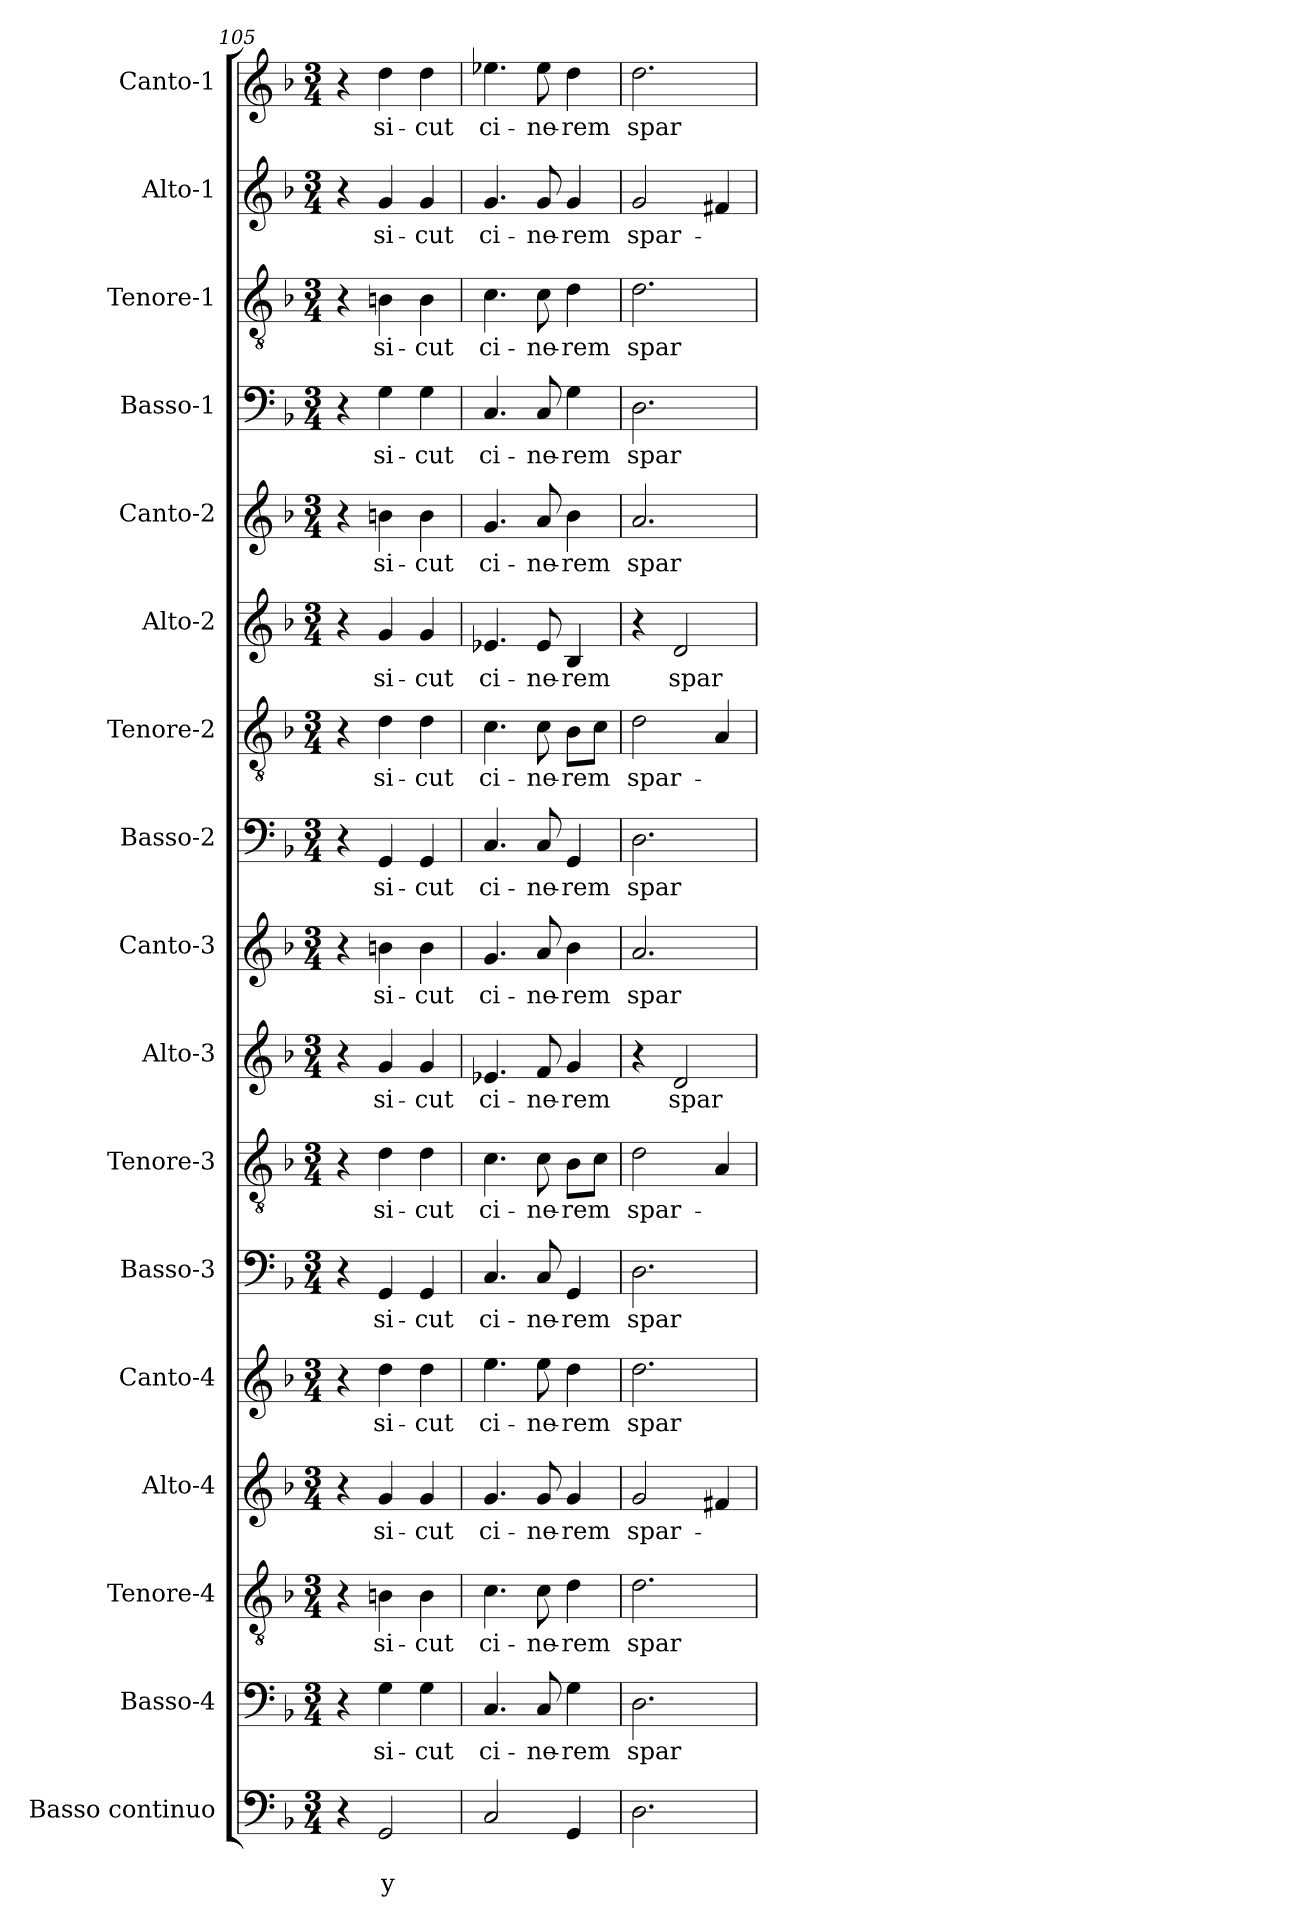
**kern	**text	**text	**kern	**text	**kern	**text	**kern	**text	**kern	**text	**kern	**text	**kern	**text	**kern	**text	**kern	**text	**kern	**text	**kern	**text	**kern	**text	**kern	**text	**kern	**text	**kern	**text	**kern	**text	**kern	**text
*part17	*part17	*part17	*part16	*part16	*part15	*part15	*part14	*part14	*part13	*part13	*part12	*part12	*part11	*part11	*part10	*part10	*part9	*part9	*part8	*part8	*part7	*part7	*part6	*part6	*part5	*part5	*part4	*part4	*part3	*part3	*part2	*part2	*part1	*part1
*staff17	*staff17	*staff17	*staff16	*staff16	*staff15	*staff15	*staff14	*staff14	*staff13	*staff13	*staff12	*staff12	*staff11	*staff11	*staff10	*staff10	*staff9	*staff9	*staff8	*staff8	*staff7	*staff7	*staff6	*staff6	*staff5	*staff5	*staff4	*staff4	*staff3	*staff3	*staff2	*staff2	*staff1	*staff1
*I"Basso continuo	*	*	*I"Basso-4	*	*I"Tenore-4	*	*I"Alto-4	*	*I"Canto-4	*	*I"Basso-3	*	*I"Tenore-3	*	*I"Alto-3	*	*I"Canto-3	*	*I"Basso-2	*	*I"Tenore-2	*	*I"Alto-2	*	*I"Canto-2	*	*I"Basso-1	*	*I"Tenore-1	*	*I"Alto-1	*	*I"Canto-1	*
*I'BC	*	*	*I'B4	*	*I'T4	*	*I'A4	*	*I'C4	*	*I'B3	*	*I'T3	*	*I'A3	*	*I'C3	*	*I'B2	*	*I'T2	*	*I'A2	*	*I'C2	*	*I'B1	*	*I'T1	*	*I'A1	*	*I'C1	*
*clefF4	*	*	*clefF4	*	*clefGv2	*	*clefG2	*	*clefG2	*	*clefF4	*	*clefGv2	*	*clefG2	*	*clefG2	*	*clefF4	*	*clefGv2	*	*clefG2	*	*clefG2	*	*clefF4	*	*clefGv2	*	*clefG2	*	*clefG2	*
*k[b-]	*	*	*k[b-]	*	*k[b-]	*	*k[b-]	*	*k[b-]	*	*k[b-]	*	*k[b-]	*	*k[b-]	*	*k[b-]	*	*k[b-]	*	*k[b-]	*	*k[b-]	*	*k[b-]	*	*k[b-]	*	*k[b-]	*	*k[b-]	*	*k[b-]	*
*F:	*	*	*F:	*	*F:	*	*F:	*	*F:	*	*F:	*	*F:	*	*F:	*	*F:	*	*F:	*	*F:	*	*F:	*	*F:	*	*F:	*	*F:	*	*F:	*	*F:	*
*M3/4	*	*	*M3/4	*	*M3/4	*	*M3/4	*	*M3/4	*	*M3/4	*	*M3/4	*	*M3/4	*	*M3/4	*	*M3/4	*	*M3/4	*	*M3/4	*	*M3/4	*	*M3/4	*	*M3/4	*	*M3/4	*	*M3/4	*
=105	=105	=105	=105	=105	=105	=105	=105	=105	=105	=105	=105	=105	=105	=105	=105	=105	=105	=105	=105	=105	=105	=105	=105	=105	=105	=105	=105	=105	=105	=105	=105	=105	=105	=105
4r	.	.	4r	.	4r	.	4r	.	4r	.	4r	.	4r	.	4r	.	4r	.	4r	.	4r	.	4r	.	4r	.	4r	.	4r	.	4r	.	4r	.
!	!	!LO:LY:b	!	!	!	!	!	!	!	!	!	!	!	!	!	!	!	!	!	!	!	!	!	!	!	!	!	!	!	!	!	!	!	!
!	!	!	!	!LO:LY:b	!	!	!	!	!	!	!	!	!	!	!	!	!	!	!	!	!	!	!	!	!	!	!	!	!	!	!	!	!	!
!	!	!	!	!	!	!LO:LY:b	!	!	!	!	!	!	!	!	!	!	!	!	!	!	!	!	!	!	!	!	!	!	!	!	!	!	!	!
!	!	!	!	!	!	!	!	!LO:LY:b	!	!	!	!	!	!	!	!	!	!	!	!	!	!	!	!	!	!	!	!	!	!	!	!	!	!
!	!	!	!	!	!	!	!	!	!	!LO:LY:b	!	!	!	!	!	!	!	!	!	!	!	!	!	!	!	!	!	!	!	!	!	!	!	!
!	!	!	!	!	!	!	!	!	!	!	!	!LO:LY:b	!	!	!	!	!	!	!	!	!	!	!	!	!	!	!	!	!	!	!	!	!	!
!	!	!	!	!	!	!	!	!	!	!	!	!	!	!LO:LY:b	!	!	!	!	!	!	!	!	!	!	!	!	!	!	!	!	!	!	!	!
!	!	!	!	!	!	!	!	!	!	!	!	!	!	!	!	!LO:LY:b	!	!	!	!	!	!	!	!	!	!	!	!	!	!	!	!	!	!
!	!	!	!	!	!	!	!	!	!	!	!	!	!	!	!	!	!	!LO:LY:b	!	!	!	!	!	!	!	!	!	!	!	!	!	!	!	!
!	!	!	!	!	!	!	!	!	!	!	!	!	!	!	!	!	!	!	!	!LO:LY:b	!	!	!	!	!	!	!	!	!	!	!	!	!	!
!	!	!	!	!	!	!	!	!	!	!	!	!	!	!	!	!	!	!	!	!	!	!LO:LY:b	!	!	!	!	!	!	!	!	!	!	!	!
!	!	!	!	!	!	!	!	!	!	!	!	!	!	!	!	!	!	!	!	!	!	!	!	!LO:LY:b	!	!	!	!	!	!	!	!	!	!
!	!	!	!	!	!	!	!	!	!	!	!	!	!	!	!	!	!	!	!	!	!	!	!	!	!	!LO:LY:b	!	!	!	!	!	!	!	!
!	!	!	!	!	!	!	!	!	!	!	!	!	!	!	!	!	!	!	!	!	!	!	!	!	!	!	!	!LO:LY:b	!	!	!	!	!	!
!	!	!	!	!	!	!	!	!	!	!	!	!	!	!	!	!	!	!	!	!	!	!	!	!	!	!	!	!	!	!LO:LY:b	!	!	!	!
!	!	!	!	!	!	!	!	!	!	!	!	!	!	!	!	!	!	!	!	!	!	!	!	!	!	!	!	!	!	!	!	!LO:LY:b	!	!
!	!	!	!	!	!	!	!	!	!	!	!	!	!	!	!	!	!	!	!	!	!	!	!	!	!	!	!	!	!	!	!	!	!	!LO:LY:b
2GG/	.	y	4G\	si-	4Bn\	si-	4g/	si-	4dd\	si-	4GG/	si-	4d\	si-	4g/	si-	4bn\	si-	4GG/	si-	4d\	si-	4g/	si-	4bn\	si-	4G\	si-	4Bn\	si-	4g/	si-	4dd\	si-
!	!	!	!	!LO:LY:b	!	!	!	!	!	!	!	!	!	!	!	!	!	!	!	!	!	!	!	!	!	!	!	!	!	!	!	!	!	!
!	!	!	!	!	!	!LO:LY:b	!	!	!	!	!	!	!	!	!	!	!	!	!	!	!	!	!	!	!	!	!	!	!	!	!	!	!	!
!	!	!	!	!	!	!	!	!LO:LY:b	!	!	!	!	!	!	!	!	!	!	!	!	!	!	!	!	!	!	!	!	!	!	!	!	!	!
!	!	!	!	!	!	!	!	!	!	!LO:LY:b	!	!	!	!	!	!	!	!	!	!	!	!	!	!	!	!	!	!	!	!	!	!	!	!
!	!	!	!	!	!	!	!	!	!	!	!	!LO:LY:b	!	!	!	!	!	!	!	!	!	!	!	!	!	!	!	!	!	!	!	!	!	!
!	!	!	!	!	!	!	!	!	!	!	!	!	!	!LO:LY:b	!	!	!	!	!	!	!	!	!	!	!	!	!	!	!	!	!	!	!	!
!	!	!	!	!	!	!	!	!	!	!	!	!	!	!	!	!LO:LY:b	!	!	!	!	!	!	!	!	!	!	!	!	!	!	!	!	!	!
!	!	!	!	!	!	!	!	!	!	!	!	!	!	!	!	!	!	!LO:LY:b	!	!	!	!	!	!	!	!	!	!	!	!	!	!	!	!
!	!	!	!	!	!	!	!	!	!	!	!	!	!	!	!	!	!	!	!	!LO:LY:b	!	!	!	!	!	!	!	!	!	!	!	!	!	!
!	!	!	!	!	!	!	!	!	!	!	!	!	!	!	!	!	!	!	!	!	!	!LO:LY:b	!	!	!	!	!	!	!	!	!	!	!	!
!	!	!	!	!	!	!	!	!	!	!	!	!	!	!	!	!	!	!	!	!	!	!	!	!LO:LY:b	!	!	!	!	!	!	!	!	!	!
!	!	!	!	!	!	!	!	!	!	!	!	!	!	!	!	!	!	!	!	!	!	!	!	!	!	!LO:LY:b	!	!	!	!	!	!	!	!
!	!	!	!	!	!	!	!	!	!	!	!	!	!	!	!	!	!	!	!	!	!	!	!	!	!	!	!	!LO:LY:b	!	!	!	!	!	!
!	!	!	!	!	!	!	!	!	!	!	!	!	!	!	!	!	!	!	!	!	!	!	!	!	!	!	!	!	!	!LO:LY:b	!	!	!	!
!	!	!	!	!	!	!	!	!	!	!	!	!	!	!	!	!	!	!	!	!	!	!	!	!	!	!	!	!	!	!	!	!LO:LY:b	!	!
!	!	!	!	!	!	!	!	!	!	!	!	!	!	!	!	!	!	!	!	!	!	!	!	!	!	!	!	!	!	!	!	!	!	!LO:LY:b
.	.	.	4G\	-cut	4B\	-cut	4g/	-cut	4dd\	-cut	4GG/	-cut	4d\	-cut	4g/	-cut	4b\	-cut	4GG/	-cut	4d\	-cut	4g/	-cut	4b\	-cut	4G\	-cut	4B\	-cut	4g/	-cut	4dd\	-cut
=106	=106	=106	=106	=106	=106	=106	=106	=106	=106	=106	=106	=106	=106	=106	=106	=106	=106	=106	=106	=106	=106	=106	=106	=106	=106	=106	=106	=106	=106	=106	=106	=106	=106	=106
!	!	!	!	!LO:LY:b	!	!	!	!	!	!	!	!	!	!	!	!	!	!	!	!	!	!	!	!	!	!	!	!	!	!	!	!	!	!
!	!	!	!	!	!	!LO:LY:b	!	!	!	!	!	!	!	!	!	!	!	!	!	!	!	!	!	!	!	!	!	!	!	!	!	!	!	!
!	!	!	!	!	!	!	!	!LO:LY:b	!	!	!	!	!	!	!	!	!	!	!	!	!	!	!	!	!	!	!	!	!	!	!	!	!	!
!	!	!	!	!	!	!	!	!	!	!LO:LY:b	!	!	!	!	!	!	!	!	!	!	!	!	!	!	!	!	!	!	!	!	!	!	!	!
!	!	!	!	!	!	!	!	!	!	!	!	!LO:LY:b	!	!	!	!	!	!	!	!	!	!	!	!	!	!	!	!	!	!	!	!	!	!
!	!	!	!	!	!	!	!	!	!	!	!	!	!	!LO:LY:b	!	!	!	!	!	!	!	!	!	!	!	!	!	!	!	!	!	!	!	!
!	!	!	!	!	!	!	!	!	!	!	!	!	!	!	!	!LO:LY:b	!	!	!	!	!	!	!	!	!	!	!	!	!	!	!	!	!	!
!	!	!	!	!	!	!	!	!	!	!	!	!	!	!	!	!	!	!LO:LY:b	!	!	!	!	!	!	!	!	!	!	!	!	!	!	!	!
!	!	!	!	!	!	!	!	!	!	!	!	!	!	!	!	!	!	!	!	!LO:LY:b	!	!	!	!	!	!	!	!	!	!	!	!	!	!
!	!	!	!	!	!	!	!	!	!	!	!	!	!	!	!	!	!	!	!	!	!	!LO:LY:b	!	!	!	!	!	!	!	!	!	!	!	!
!	!	!	!	!	!	!	!	!	!	!	!	!	!	!	!	!	!	!	!	!	!	!	!	!LO:LY:b	!	!	!	!	!	!	!	!	!	!
!	!	!	!	!	!	!	!	!	!	!	!	!	!	!	!	!	!	!	!	!	!	!	!	!	!	!LO:LY:b	!	!	!	!	!	!	!	!
!	!	!	!	!	!	!	!	!	!	!	!	!	!	!	!	!	!	!	!	!	!	!	!	!	!	!	!	!LO:LY:b	!	!	!	!	!	!
!	!	!	!	!	!	!	!	!	!	!	!	!	!	!	!	!	!	!	!	!	!	!	!	!	!	!	!	!	!	!LO:LY:b	!	!	!	!
!	!	!	!	!	!	!	!	!	!	!	!	!	!	!	!	!	!	!	!	!	!	!	!	!	!	!	!	!	!	!	!	!LO:LY:b	!	!
!	!	!	!	!	!	!	!	!	!	!	!	!	!	!	!	!	!	!	!	!	!	!	!	!	!	!	!	!	!	!	!	!	!	!LO:LY:b
2C/	.	.	4.C/	ci-	4.c\	ci-	4.g/	ci-	4.ee\	ci-	4.C/	ci-	4.c\	ci-	4.e-X/	ci-	4.g/	ci-	4.C/	ci-	4.c\	ci-	4.e-X/	ci-	4.g/	ci-	4.C/	ci-	4.c\	ci-	4.g/	ci-	4.ee-X\	ci-
!	!	!	!	!LO:LY:b	!	!	!	!	!	!	!	!	!	!	!	!	!	!	!	!	!	!	!	!	!	!	!	!	!	!	!	!	!	!
!	!	!	!	!	!	!LO:LY:b	!	!	!	!	!	!	!	!	!	!	!	!	!	!	!	!	!	!	!	!	!	!	!	!	!	!	!	!
!	!	!	!	!	!	!	!	!LO:LY:b	!	!	!	!	!	!	!	!	!	!	!	!	!	!	!	!	!	!	!	!	!	!	!	!	!	!
!	!	!	!	!	!	!	!	!	!	!LO:LY:b	!	!	!	!	!	!	!	!	!	!	!	!	!	!	!	!	!	!	!	!	!	!	!	!
!	!	!	!	!	!	!	!	!	!	!	!	!LO:LY:b	!	!	!	!	!	!	!	!	!	!	!	!	!	!	!	!	!	!	!	!	!	!
!	!	!	!	!	!	!	!	!	!	!	!	!	!	!LO:LY:b	!	!	!	!	!	!	!	!	!	!	!	!	!	!	!	!	!	!	!	!
!	!	!	!	!	!	!	!	!	!	!	!	!	!	!	!	!LO:LY:b	!	!	!	!	!	!	!	!	!	!	!	!	!	!	!	!	!	!
!	!	!	!	!	!	!	!	!	!	!	!	!	!	!	!	!	!	!LO:LY:b	!	!	!	!	!	!	!	!	!	!	!	!	!	!	!	!
!	!	!	!	!	!	!	!	!	!	!	!	!	!	!	!	!	!	!	!	!LO:LY:b	!	!	!	!	!	!	!	!	!	!	!	!	!	!
!	!	!	!	!	!	!	!	!	!	!	!	!	!	!	!	!	!	!	!	!	!	!LO:LY:b	!	!	!	!	!	!	!	!	!	!	!	!
!	!	!	!	!	!	!	!	!	!	!	!	!	!	!	!	!	!	!	!	!	!	!	!	!LO:LY:b	!	!	!	!	!	!	!	!	!	!
!	!	!	!	!	!	!	!	!	!	!	!	!	!	!	!	!	!	!	!	!	!	!	!	!	!	!LO:LY:b	!	!	!	!	!	!	!	!
!	!	!	!	!	!	!	!	!	!	!	!	!	!	!	!	!	!	!	!	!	!	!	!	!	!	!	!	!LO:LY:b	!	!	!	!	!	!
!	!	!	!	!	!	!	!	!	!	!	!	!	!	!	!	!	!	!	!	!	!	!	!	!	!	!	!	!	!	!LO:LY:b	!	!	!	!
!	!	!	!	!	!	!	!	!	!	!	!	!	!	!	!	!	!	!	!	!	!	!	!	!	!	!	!	!	!	!	!	!LO:LY:b	!	!
!	!	!	!	!	!	!	!	!	!	!	!	!	!	!	!	!	!	!	!	!	!	!	!	!	!	!	!	!	!	!	!	!	!	!LO:LY:b
.	.	.	8C/	-ne-	8c\	-ne-	8g/	-ne-	8ee\	-ne-	8C/	-ne-	8c\	-ne-	8f/	-ne-	8a/	-ne-	8C/	-ne-	8c\	-ne-	8e-/	-ne-	8a/	-ne-	8C/	-ne-	8c\	-ne-	8g/	-ne-	8ee-\	-ne-
!	!	!	!	!LO:LY:b	!	!	!	!	!	!	!	!	!	!	!	!	!	!	!	!	!	!	!	!	!	!	!	!	!	!	!	!	!	!
!	!	!	!	!	!	!LO:LY:b	!	!	!	!	!	!	!	!	!	!	!	!	!	!	!	!	!	!	!	!	!	!	!	!	!	!	!	!
!	!	!	!	!	!	!	!	!LO:LY:b	!	!	!	!	!	!	!	!	!	!	!	!	!	!	!	!	!	!	!	!	!	!	!	!	!	!
!	!	!	!	!	!	!	!	!	!	!LO:LY:b	!	!	!	!	!	!	!	!	!	!	!	!	!	!	!	!	!	!	!	!	!	!	!	!
!	!	!	!	!	!	!	!	!	!	!	!	!LO:LY:b	!	!	!	!	!	!	!	!	!	!	!	!	!	!	!	!	!	!	!	!	!	!
!	!	!	!	!	!	!	!	!	!	!	!	!	!	!LO:LY:b	!	!	!	!	!	!	!	!	!	!	!	!	!	!	!	!	!	!	!	!
!	!	!	!	!	!	!	!	!	!	!	!	!	!	!	!	!LO:LY:b	!	!	!	!	!	!	!	!	!	!	!	!	!	!	!	!	!	!
!	!	!	!	!	!	!	!	!	!	!	!	!	!	!	!	!	!	!LO:LY:b	!	!	!	!	!	!	!	!	!	!	!	!	!	!	!	!
!	!	!	!	!	!	!	!	!	!	!	!	!	!	!	!	!	!	!	!	!LO:LY:b	!	!	!	!	!	!	!	!	!	!	!	!	!	!
!	!	!	!	!	!	!	!	!	!	!	!	!	!	!	!	!	!	!	!	!	!	!LO:LY:b	!	!	!	!	!	!	!	!	!	!	!	!
!	!	!	!	!	!	!	!	!	!	!	!	!	!	!	!	!	!	!	!	!	!	!	!	!LO:LY:b	!	!	!	!	!	!	!	!	!	!
!	!	!	!	!	!	!	!	!	!	!	!	!	!	!	!	!	!	!	!	!	!	!	!	!	!	!LO:LY:b	!	!	!	!	!	!	!	!
!	!	!	!	!	!	!	!	!	!	!	!	!	!	!	!	!	!	!	!	!	!	!	!	!	!	!	!	!LO:LY:b	!	!	!	!	!	!
!	!	!	!	!	!	!	!	!	!	!	!	!	!	!	!	!	!	!	!	!	!	!	!	!	!	!	!	!	!	!LO:LY:b	!	!	!	!
!	!	!	!	!	!	!	!	!	!	!	!	!	!	!	!	!	!	!	!	!	!	!	!	!	!	!	!	!	!	!	!	!LO:LY:b	!	!
!	!	!	!	!	!	!	!	!	!	!	!	!	!	!	!	!	!	!	!	!	!	!	!	!	!	!	!	!	!	!	!	!	!	!LO:LY:b
4GG/	.	.	4G\	-rem	4d\	-rem	4g/	-rem	4dd\	-rem	4GG/	-rem	8B-\L	-rem	4g/	-rem	4b-\	-rem	4GG/	-rem	8B-\L	-rem	4B-/	-rem	4b-\	-rem	4G\	-rem	4d\	-rem	4g/	-rem	4dd\	-rem
.	.	.	.	.	.	.	.	.	.	.	.	.	8c\J	.	.	.	.	.	.	.	8c\J	.	.	.	.	.	.	.	.	.	.	.	.	.
=107	=107	=107	=107	=107	=107	=107	=107	=107	=107	=107	=107	=107	=107	=107	=107	=107	=107	=107	=107	=107	=107	=107	=107	=107	=107	=107	=107	=107	=107	=107	=107	=107	=107	=107
!	!	!	!	!LO:LY:b	!	!	!	!	!	!	!	!	!	!	!	!	!	!	!	!	!	!	!	!	!	!	!	!	!	!	!	!	!	!
!	!	!	!	!	!	!LO:LY:b	!	!	!	!	!	!	!	!	!	!	!	!	!	!	!	!	!	!	!	!	!	!	!	!	!	!	!	!
!	!	!	!	!	!	!	!	!LO:LY:b	!	!	!	!	!	!	!	!	!	!	!	!	!	!	!	!	!	!	!	!	!	!	!	!	!	!
!	!	!	!	!	!	!	!	!	!	!LO:LY:b	!	!	!	!	!	!	!	!	!	!	!	!	!	!	!	!	!	!	!	!	!	!	!	!
!	!	!	!	!	!	!	!	!	!	!	!	!LO:LY:b	!	!	!	!	!	!	!	!	!	!	!	!	!	!	!	!	!	!	!	!	!	!
!	!	!	!	!	!	!	!	!	!	!	!	!	!	!LO:LY:b	!	!	!	!	!	!	!	!	!	!	!	!	!	!	!	!	!	!	!	!
!	!	!	!	!	!	!	!	!	!	!	!	!	!	!	!	!	!	!LO:LY:b	!	!	!	!	!	!	!	!	!	!	!	!	!	!	!	!
!	!	!	!	!	!	!	!	!	!	!	!	!	!	!	!	!	!	!	!	!LO:LY:b	!	!	!	!	!	!	!	!	!	!	!	!	!	!
!	!	!	!	!	!	!	!	!	!	!	!	!	!	!	!	!	!	!	!	!	!	!LO:LY:b	!	!	!	!	!	!	!	!	!	!	!	!
!	!	!	!	!	!	!	!	!	!	!	!	!	!	!	!	!	!	!	!	!	!	!	!	!	!	!LO:LY:b	!	!	!	!	!	!	!	!
!	!	!	!	!	!	!	!	!	!	!	!	!	!	!	!	!	!	!	!	!	!	!	!	!	!	!	!	!LO:LY:b	!	!	!	!	!	!
!	!	!	!	!	!	!	!	!	!	!	!	!	!	!	!	!	!	!	!	!	!	!	!	!	!	!	!	!	!	!LO:LY:b	!	!	!	!
!	!	!	!	!	!	!	!	!	!	!	!	!	!	!	!	!	!	!	!	!	!	!	!	!	!	!	!	!	!	!	!	!LO:LY:b	!	!
!	!	!	!	!	!	!	!	!	!	!	!	!	!	!	!	!	!	!	!	!	!	!	!	!	!	!	!	!	!	!	!	!	!	!LO:LY:b
2.D\	.	.	2.D\	spar-	2.d\	spar-	2g/	spar-	2.dd\	spar-	2.D\	spar-	2d\	spar-	4r	.	2.a/	spar-	2.D\	spar-	2d\	spar-	4r	.	2.a/	spar-	2.D\	spar-	2.d\	spar-	2g/	spar-	2.dd\	spar-
!	!	!	!	!	!	!	!	!	!	!	!	!	!	!	!	!LO:LY:b	!	!	!	!	!	!	!	!	!	!	!	!	!	!	!	!	!	!
!	!	!	!	!	!	!	!	!	!	!	!	!	!	!	!	!	!	!	!	!	!	!	!	!LO:LY:b	!	!	!	!	!	!	!	!	!	!
.	.	.	.	.	.	.	.	.	.	.	.	.	.	.	2d/	spar-	.	.	.	.	.	.	2d/	spar-	.	.	.	.	.	.	.	.	.	.
.	.	.	.	.	.	.	4f#X/	.	.	.	.	.	4A/	.	.	.	.	.	.	.	4A/	.	.	.	.	.	.	.	.	.	4f#X/	.	.	.
=	=	=	=	=	=	=	=	=	=	=	=	=	=	=	=	=	=	=	=	=	=	=	=	=	=	=	=	=	=	=	=	=	=	=
*-	*-	*-	*-	*-	*-	*-	*-	*-	*-	*-	*-	*-	*-	*-	*-	*-	*-	*-	*-	*-	*-	*-	*-	*-	*-	*-	*-	*-	*-	*-	*-	*-	*-	*-
